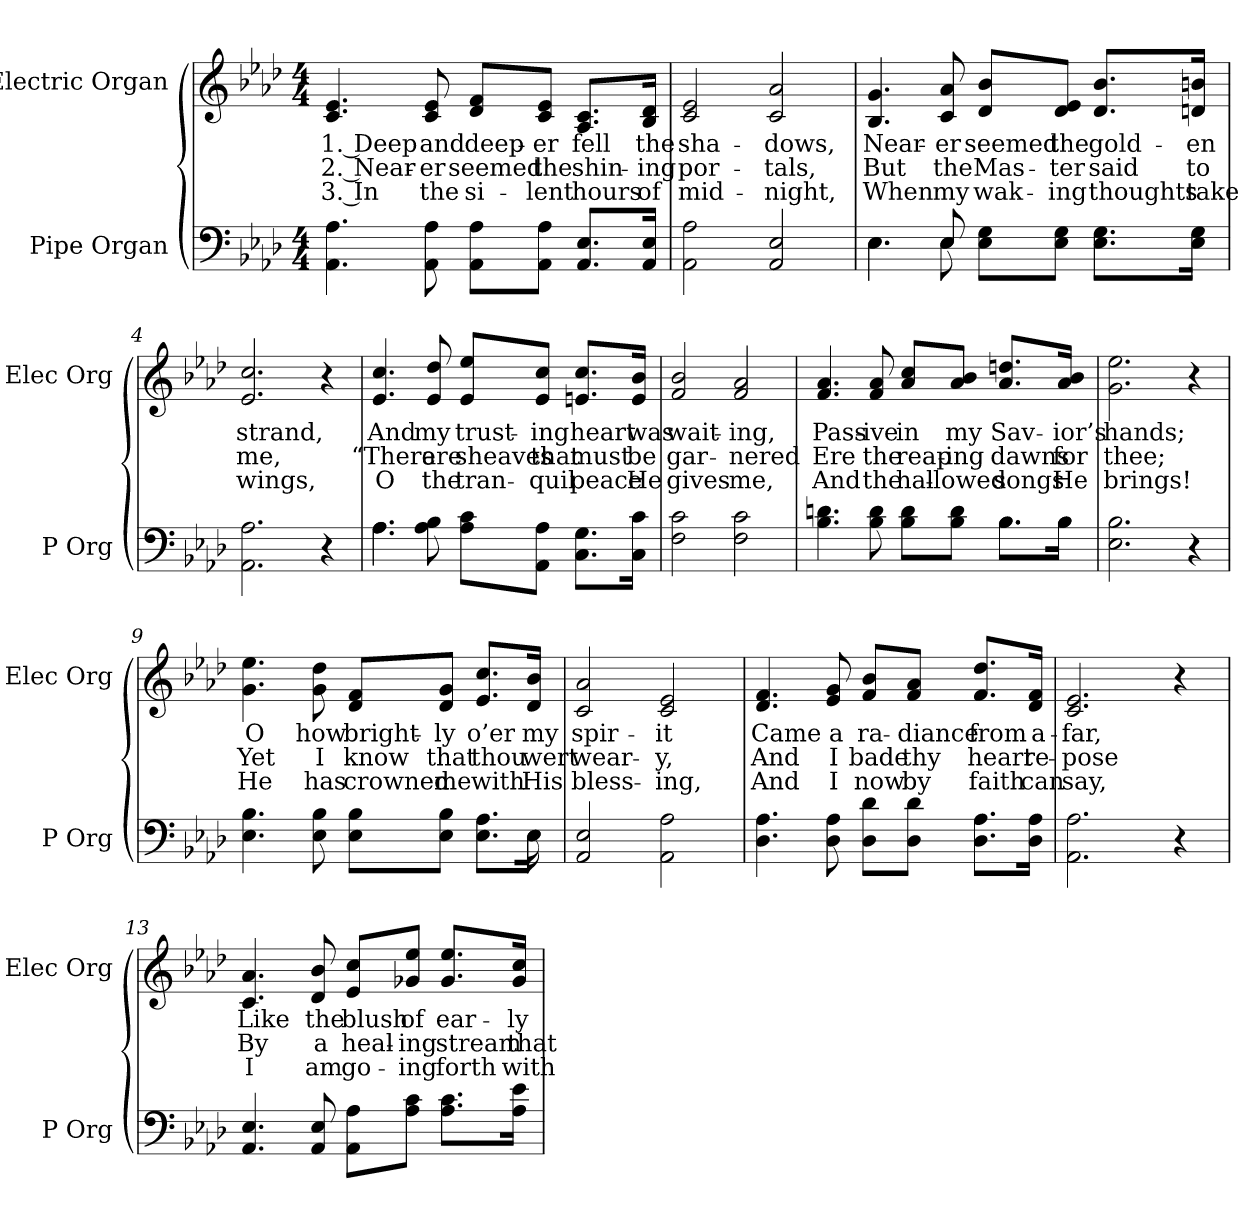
**kern	**text	**kern	**text	**text	**text
*part2	*part2	*part1	*part1	*part1	*part1
*staff2	*staff2	*staff1	*staff1	*staff1	*staff1
*I"Pipe Organ	*	*I"Electric Organ	*	*	*
*I'P Org	*	*I'Elec Org	*	*	*
*clefF4	*	*clefG2	*	*	*
*k[b-e-a-d-]	*	*k[b-e-a-d-]	*	*	*
*A-:	*	*A-:	*	*	*
*M4/4	*	*M4/4	*	*	*
=1	=1	=1	=1	=1	=1
4.AA- 4.A-	.	4.c 4.e-	1. Deep	2. Near-	3. In
8AA- 8A-	.	8c 8e-	and	-er	the
8AA-\ 8A-\L	.	8d-/ 8f/L	deep-	seemed	si-
8AA-\ 8A-\J	.	8c/ 8e-/J	-er	the	-lent
8.AA-/ 8.E-/L	.	8.A-/ 8.c/L	fell	shin-	hours
16AA-/ 16E-/Jk	.	16B-/ 16d-/Jk	the	-ing	of
=2	=2	=2	=2	=2	=2
2AA- 2A-	.	2c 2e-	sha-	por-	mid-
2AA- 2E-	.	2c 2a-	-dows,	-tals,	-night,
=3	=3	=3	=3	=3	=3
*^	*	*	*	*	*
4.E-\	4.E-	.	4.B- 4.g	Near-	But	When
8E-/	8E-	.	8c 8a-	-er	the	my
8E-\ 8G\L	2ryy	.	8d-/ 8b-/L	seemed	Mas-	wak-
8E-\ 8G\J	.	.	8d-/ 8e-/J	the	-ter	-ing
8.E-\ 8.G\L	.	.	8.d-/ 8.b-/L	gold-	said	thoughts
16E-\ 16G\Jk	.	.	16dn/ 16bn/Jk	-en	to	take
*v	*v	*	*	*	*	*
=4	=4	=4	=4	=4	=4
2.AA- 2.A-	.	2.e- 2.cc	strand,	me,	wings,
4r	.	4r	.	.	.
=5	=5	=5	=5	=5	=5
*^	*	*	*	*	*
4.A-\	4.A-	.	4.e- 4.cc	And	“There	O
8A- 8B-	2ryy	.	8e- 8dd-	my	are	the
8A-\ 8c\L	.	.	8e-/ 8ee-/L	trust-	sheaves	tran-
8AA-\ 8A-\J	.	.	8e-/ 8cc/J	-ing	that	-quil
8.C\ 8.G\L	.	.	8.en/ 8.cc/L	heart	must	peace
.	8ryy	.	.	.	.	.
16C\ 16c\Jk	.	.	16e/ 16b-/Jk	was	be	He
*v	*v	*	*	*	*	*
=6	=6	=6	=6	=6	=6
2F 2c	.	2f 2b-	wait-	gar-	gives
2F 2c	.	2f 2a-	-ing,	-nered	me,
=7	=7	=7	=7	=7	=7
*^	*	*	*	*	*
4.B- 4.dn	2.ryy	.	4.f 4.a-	Pass-	Ere	And
8B- 8d	.	.	8f 8a-	-ive	the	the
8B-\ 8d\L	.	.	8a-/ 8cc/L	in	reap-	hal-
8B-\ 8d\J	.	.	8a-/ 8b-/J	my	-ing	-lowed
8.B-\L	8.B-\L	.	8.a-/ 8.ddn/L	Sav-	dawns	songs
16B-\Jk	16B-\Jk	.	16a-/ 16b-/Jk	-ior’s	for	He
*v	*v	*	*	*	*	*
=8	=8	=8	=8	=8	=8
2.E- 2.B-	.	2.g 2.ee-	hands;	thee;	brings!
4r	.	4r	.	.	.
=9	=9	=9	=9	=9	=9
*^	*	*	*	*	*
4.E- 4.B-	2...ryy	.	4.g 4.ee-	O	Yet	He
8E- 8B-	.	.	8g 8dd-	how	I	has
8E-\ 8B-\L	.	.	8d-/ 8f/L	bright-	know	crowned
8E-\ 8B-\J	.	.	8d-/ 8g/J	-ly	that	me
8.E-\ 8.A-\L	.	.	8.e-/ 8.cc/L	o’er	thou	with
16E-\Jk	16E-	.	16d-/ 16b-/Jk	my	wert	His
*v	*v	*	*	*	*	*
=10	=10	=10	=10	=10	=10
2AA- 2E-	.	2c 2a-	spir-	wear-	bless-
2AA- 2A-	.	2c 2e-	-it	-y,	-ing,
=11	=11	=11	=11	=11	=11
4.D- 4.A-	.	4.d- 4.f	Came	And	And
8D- 8A-	.	8e- 8g	a	I	I
8D-\ 8d-\L	.	8f/ 8b-/L	ra-	bade	now
8D-\ 8d-\J	.	8f/ 8a-/J	-diance	thy	by
8.D-\ 8.A-\L	.	8.f/ 8.dd-/L	from	heart	faith
16D-\ 16A-\Jk	.	16d-/ 16f/Jk	a-	re-	can
=12	=12	=12	=12	=12	=12
2.AA- 2.A-	.	2.c 2.e-	-far,	-pose	say,
4r	.	4r	.	.	.
=13	=13	=13	=13	=13	=13
4.AA- 4.E-	.	4.c 4.a-	Like	By	I
8AA- 8E-	.	8d- 8b-	the	a	am
8AA-\ 8A-\L	.	8e-/ 8cc/L	blush	heal-	go-
8A-\ 8c\J	.	8g-X/ 8ee-/J	of	-ing	-ing
8.A-\ 8.c\L	.	8.g-/ 8.ee-/L	ear-	stream	forth
16A-\ 16e-\Jk	.	16g-/ 16cc/Jk	-ly	that	with
=	=	=	=	=	=
*-	*-	*-	*-	*-	*-
